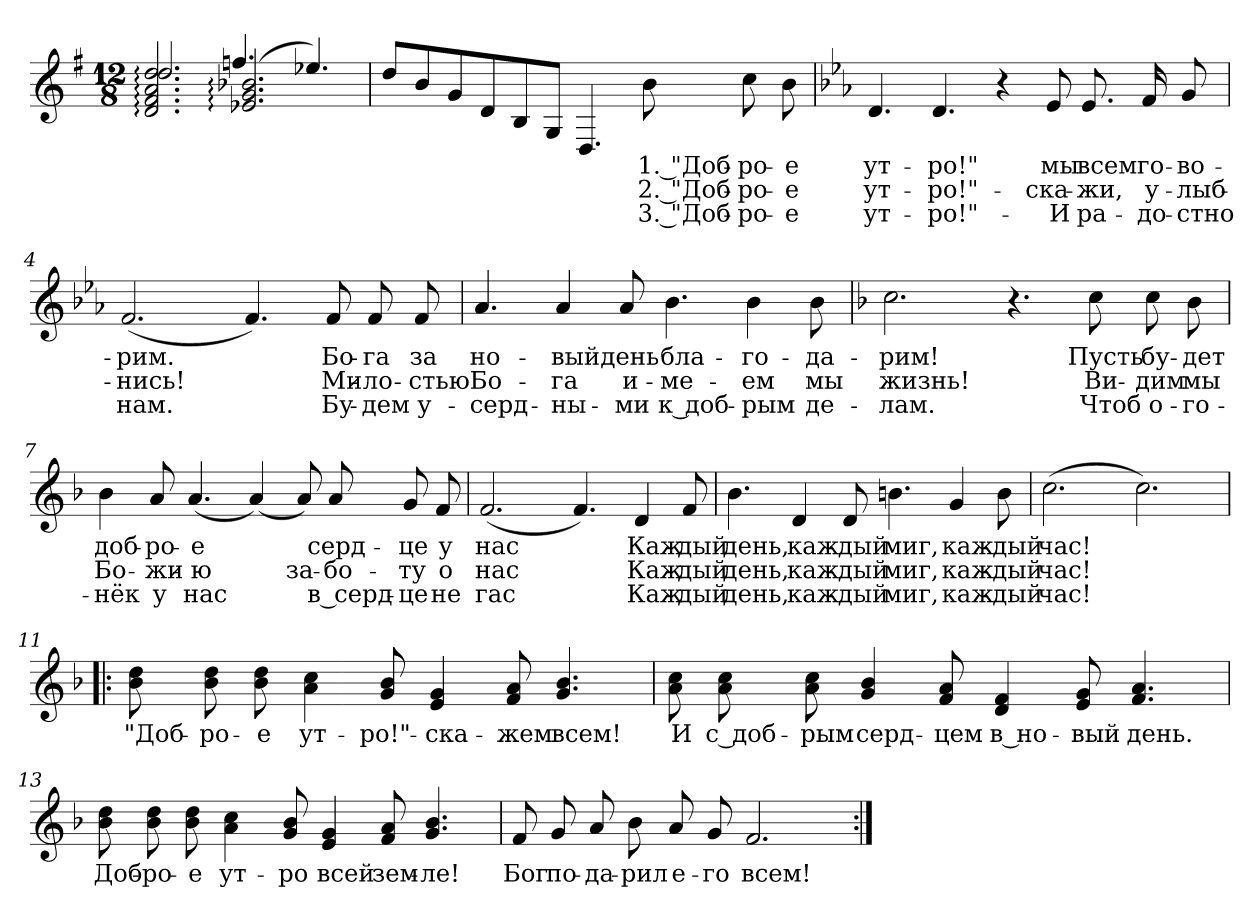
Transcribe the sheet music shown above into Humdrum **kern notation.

**kern	**text	**text	**text
*part1	*part1	*part1	*part1
*staff1	*staff1	*staff1	*staff1
*clefG2	*	*	*
*k[f#]	*	*	*
*G:	*	*	*
*M12/8	*	*	*
=1	=1	=1	=1
*^	*	*	*
2.d/: 2.f#/: 2.a/: 2.dd/:	2.dd/	.	.	.
(>2.e-X/: 2.g/: 2.b-X/:	4.ffn/	.	.	.
.	4.ee-X/)	.	.	.
*v	*v	*	*	*
=2	=2	=2	=2
8dd/L	.	.	.
8b/	.	.	.
8g/	.	.	.
8d/	.	.	.
8B/	.	.	.
8G/J	.	.	.
4.D/	.	.	.
!	!LO:LY:b	!LO:LY:b	!LO:LY:b
8b\	1. "Доб-	2. "Доб-	3. "Доб-
!	!LO:LY:b	!LO:LY:b	!LO:LY:b
8cc\	-ро-	-ро-	-ро-
!	!LO:LY:b	!LO:LY:b	!LO:LY:b
8b\	-е	-е	-е
=3	=3	=3	=3
*k[b-e-a-]	*	*	*
*E-:	*	*	*
!	!LO:LY:b	!LO:LY:b	!LO:LY:b
4.d/	ут-	ут-	ут-
!	!LO:LY:b	!LO:LY:b	!LO:LY:b
4.d/	-ро!"	-ро!"-	-ро!"-
4r	.	.	.
!	!LO:LY:b	!LO:LY:b	!LO:LY:b
8e-/	мы	-ска-	-И
!	!LO:LY:b	!LO:LY:b	!LO:LY:b
8.e-/	всем	-жи,	ра-
!	!LO:LY:b	!LO:LY:b	!LO:LY:b
16f/	го-	у-	-до-
!	!LO:LY:b	!LO:LY:b	!LO:LY:b
8g/	-во-	-лыб-	-стно
!!LO:LB:g=z
=4	=4	=4	=4
!	!LO:LY:b	!LO:LY:b	!LO:LY:b
(2.f/	-рим.	-нись!	нам.
4.f/)	.	.	.
!	!LO:LY:b	!LO:LY:b	!LO:LY:b
8f/	Бо-	Ми-	Бу-
!	!LO:LY:b	!LO:LY:b	!LO:LY:b
8f/	-га	-ло-	-дем
!	!LO:LY:b	!LO:LY:b	!LO:LY:b
8f/	за	-стью	у-
=5	=5	=5	=5
!	!LO:LY:b	!LO:LY:b	!LO:LY:b
4.a-/	но-	Бо-	-серд-
!	!LO:LY:b	!LO:LY:b	!LO:LY:b
4a-/	-вый	-га	-ны-
!	!LO:LY:b	!LO:LY:b	!LO:LY:b
8a-/	день	и-	-ми
!	!LO:LY:b	!LO:LY:b	!LO:LY:b
4.b-\	бла-	-ме-	к доб-
!	!LO:LY:b	!LO:LY:b	!LO:LY:b
4b-\	-го-	-ем	-рым
!	!LO:LY:b	!LO:LY:b	!LO:LY:b
8b-\	-да-	мы	де-
=6	=6	=6	=6
*k[b-]	*	*	*
*F:	*	*	*
!	!LO:LY:b	!LO:LY:b	!LO:LY:b
2.cc\	-рим!	жизнь!	-лам.
4.r	.	.	.
!	!LO:LY:b	!LO:LY:b	!LO:LY:b
8cc\	Пусть	Ви-	Чтоб
!	!LO:LY:b	!LO:LY:b	!LO:LY:b
8cc\	бу-	-дим	о-
!	!LO:LY:b	!LO:LY:b	!LO:LY:b
8b-\	-дет	мы	-го-
!!LO:LB:g=z
=7	=7	=7	=7
!	!LO:LY:b	!LO:LY:b	!LO:LY:b
4b-\	доб-	Бо-	-нёк
!	!LO:LY:b	!LO:LY:b	!LO:LY:b
8a/	-ро-	-жи-	у
!	!LO:LY:b	!LO:LY:b	!LO:LY:b
(4.a/	-е	-ю	нас
(4a/)	.	.	.
!	!	!LO:LY:b	!
8a/)	.	за-	.
!	!LO:LY:b	!LO:LY:b	!LO:LY:b
8a/	серд-	-бо-	в серд-
!	!LO:LY:b	!LO:LY:b	!LO:LY:b
8g/	-це	-ту	-це
!	!LO:LY:b	!LO:LY:b	!LO:LY:b
8f/	у	о	не
=8	=8	=8	=8
!	!LO:LY:b	!LO:LY:b	!LO:LY:b
(2.f/	нас	нас	гас
4.f/)	.	.	.
!	!LO:LY:b	!LO:LY:b	!LO:LY:b
4d/	Каж-	Каж-	Каж-
!	!LO:LY:b	!LO:LY:b	!LO:LY:b
8f/	-дый	-дый	-дый
=9	=9	=9	=9
!	!LO:LY:b	!LO:LY:b	!LO:LY:b
4.b-\	день,	день,	день,
!	!LO:LY:b	!LO:LY:b	!LO:LY:b
4d/	каж-	каж-	каж-
!	!LO:LY:b	!LO:LY:b	!LO:LY:b
8d/	-дый	-дый	-дый
!	!LO:LY:b	!LO:LY:b	!LO:LY:b
4.bn\	миг,	миг,	миг,
!	!LO:LY:b	!LO:LY:b	!LO:LY:b
4g/	каж-	каж-	каж-
!	!LO:LY:b	!LO:LY:b	!LO:LY:b
8b\	-дый	-дый	-дый
=10	=10	=10	=10
!	!LO:LY:b	!LO:LY:b	!LO:LY:b
(<2.cc\	час!	час!	час!
2.cc\)	.	.	.
!!LO:LB:g=z
=11!|:	=11!|:	=11!|:	=11!|:
!	!LO:LY:b	!	!
8b-\ 8dd\	"Доб-	.	.
!	!LO:LY:b	!	!
8b-\ 8dd\	-ро-	.	.
!	!LO:LY:b	!	!
8b-\ 8dd\	-е	.	.
!	!LO:LY:b	!	!
4a\ 4cc\	ут-	.	.
!	!LO:LY:b	!	!
8g/ 8b-/	-ро!"-	.	.
!	!LO:LY:b	!	!
4e/ 4g/	-ска-	.	.
!	!LO:LY:b	!	!
8f/ 8a/	-жем	.	.
!	!LO:LY:b	!	!
4.g/ 4.b-/	всем!	.	.
=12	=12	=12	=12
!	!LO:LY:b	!	!
8a\ 8cc\	И	.	.
!	!LO:LY:b	!	!
8a\ 8cc\	с доб-	.	.
!	!LO:LY:b	!	!
8a\ 8cc\	-рым	.	.
!	!LO:LY:b	!	!
4g/ 4b-/	серд-	.	.
!	!LO:LY:b	!	!
8f/ 8a/	-цем	.	.
!	!LO:LY:b	!	!
4d/ 4f/	в но-	.	.
!	!LO:LY:b	!	!
8e/ 8g/	-вый	.	.
!	!LO:LY:b	!	!
4.f/ 4.a/	день.	.	.
!!LO:LB:g=z
=13	=13	=13	=13
!	!LO:LY:b	!	!
8b-\ 8dd\	Доб-	.	.
!	!LO:LY:b	!	!
8b-\ 8dd\	-ро-	.	.
!	!LO:LY:b	!	!
8b-\ 8dd\	-е	.	.
!	!LO:LY:b	!	!
4a\ 4cc\	ут-	.	.
!	!LO:LY:b	!	!
8g/ 8b-/	-ро	.	.
!	!LO:LY:b	!	!
4e/ 4g/	всей	.	.
!	!LO:LY:b	!	!
8f/ 8a/	зем-	.	.
!	!LO:LY:b	!	!
4.g/ 4.b-/	-ле!	.	.
=14	=14	=14	=14
!	!LO:LY:b	!	!
8f/	Бог	.	.
!	!LO:LY:b	!	!
8g/	по-	.	.
!	!LO:LY:b	!	!
8a/	-да-	.	.
!	!LO:LY:b	!	!
8b-\	-рил	.	.
!	!LO:LY:b	!	!
8a/	е-	.	.
!	!LO:LY:b	!	!
8g/	-го	.	.
!	!LO:LY:b	!	!
2.f/	всем!	.	.
=:|!	=:|!	=:|!	=:|!
*-	*-	*-	*-
